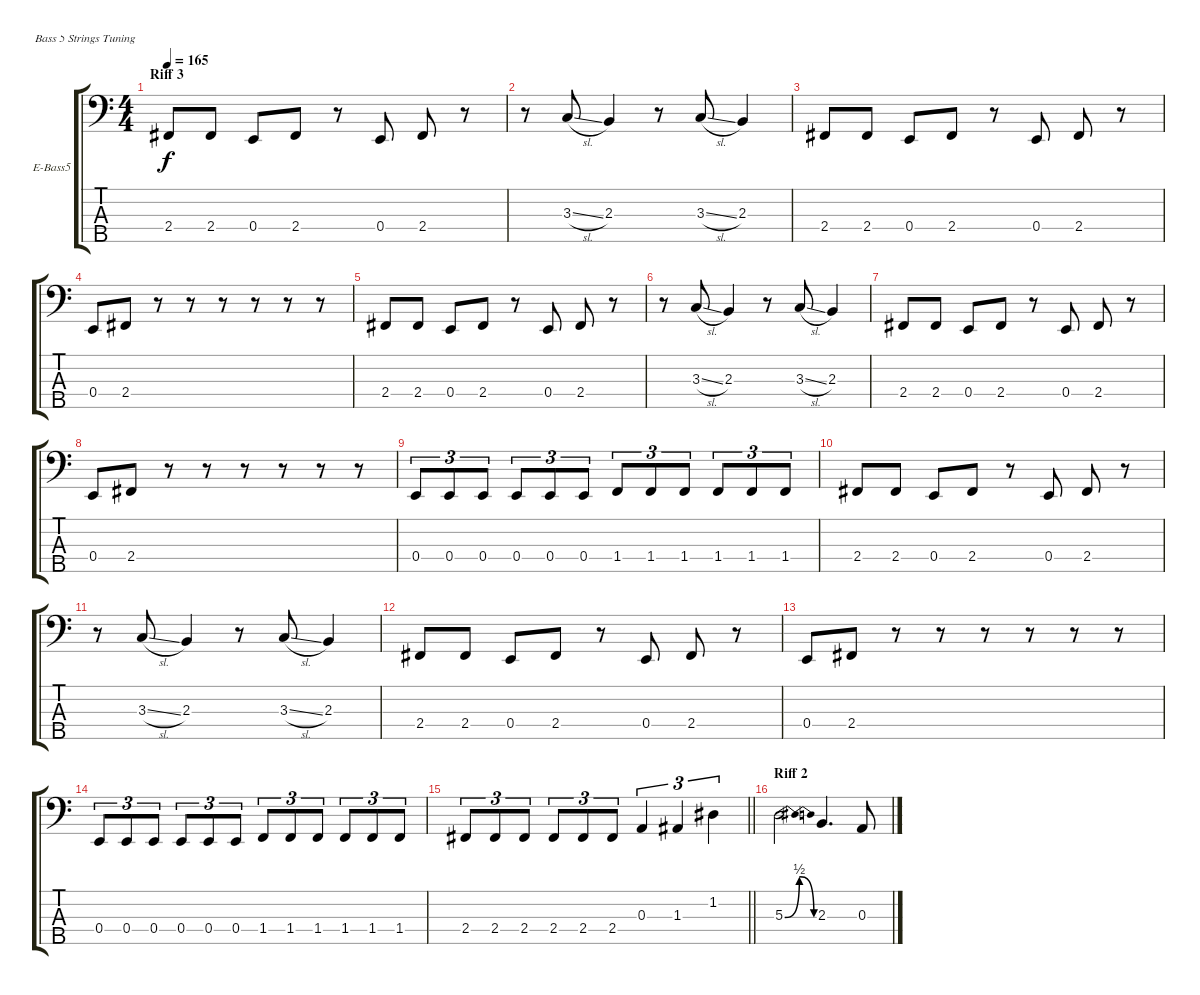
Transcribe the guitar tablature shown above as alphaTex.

\bracketExtendMode groupsimilarinstruments
\firstSystemTrackNameOrientation horizontal
\otherSystemsTrackNameOrientation horizontal
\track ("Bass" "E-Bass5") {instrument electricbassfinger}
\staff {score tabs}
\tuning (G2 D2 A1 E1 B0)
\ts (4 4)
\section ("" "Riff 3")
\tempo 165
\clef f4
\scale
0.333333
\ks c
2.4.8{dy f} 2.4.8 0.4.8 2.4.8 r.8 0.4.8 2.4.8 r.8 |
\scale
0.333333 r.8 3.3{sl}.8 2.3.4 r.8 3.3{sl}.8 2.3.4 |
\scale
0.333333 2.4.8 2.4.8 0.4.8 2.4.8 r.8 0.4.8 2.4.8 r.8 |
\scale
0.333333 0.4.8 2.4.8 r.8 r.8 r.8 r.8 r.8 r.8 |
\scale
0.333333 2.4.8 2.4.8 0.4.8 2.4.8 r.8 0.4.8 2.4.8 r.8 |
\scale
0.333333 r.8 3.3{sl}.8 2.3.4 r.8 3.3{sl}.8 2.3.4 |
\scale
0.333333 2.4.8 2.4.8 0.4.8 2.4.8 r.8 0.4.8 2.4.8 r.8 |
\scale
0.333333 0.4.8 2.4.8 r.8 r.8 r.8 r.8 r.8 r.8 |
\scale
0.333333 0.4.8{tu (3 2)} 0.4.8{tu (3 2)} 0.4.8{tu (3 2)} 0.4.8{tu (3 2)} 0.4.8{tu (3 2)} 0.4.8{tu (3 2)} 1.4.8{tu (3 2)} 1.4.8{tu (3 2)} 1.4.8{tu (3 2)} 1.4.8{tu (3 2)} 1.4.8{tu (3 2)} 1.4.8{tu (3 2)} |
\scale
0.333333 2.4.8 2.4.8 0.4.8 2.4.8 r.8 0.4.8 2.4.8 r.8 |
\scale
0.333333 r.8 3.3{sl}.8 2.3.4 r.8 3.3{sl}.8 2.3.4 |
\scale
0.333333 2.4.8 2.4.8 0.4.8 2.4.8 r.8 0.4.8 2.4.8 r.8 |
\scale
0.333333 0.4.8 2.4.8 r.8 r.8 r.8 r.8 r.8 r.8 |
\scale
0.333333 0.4.8{tu (3 2)} 0.4.8{tu (3 2)} 0.4.8{tu (3 2)} 0.4.8{tu (3 2)} 0.4.8{tu (3 2)} 0.4.8{tu (3 2)} 1.4.8{tu (3 2)} 1.4.8{tu (3 2)} 1.4.8{tu (3 2)} 1.4.8{tu (3 2)} 1.4.8{tu (3 2)} 1.4.8{tu (3 2)} |
\scale
0.333333
\barLineRight lightlight
2.4.8{tu (3 2)} 2.4.8{tu (3 2)} 2.4.8{tu (3 2)} 2.4.8{tu (3 2)} 2.4.8{tu (3 2)} 2.4.8{tu (3 2)} 0.3.4{tu (3 2)} 1.3.4{tu (3 2)} 1.2.4{tu (3 2)} |
\section ("" "Riff 2")
\scale
0.333333 5.3{be (bendrelease 0 0 30 2 30 2 60 0)}.2 2.3.4{d} 0.3.8
